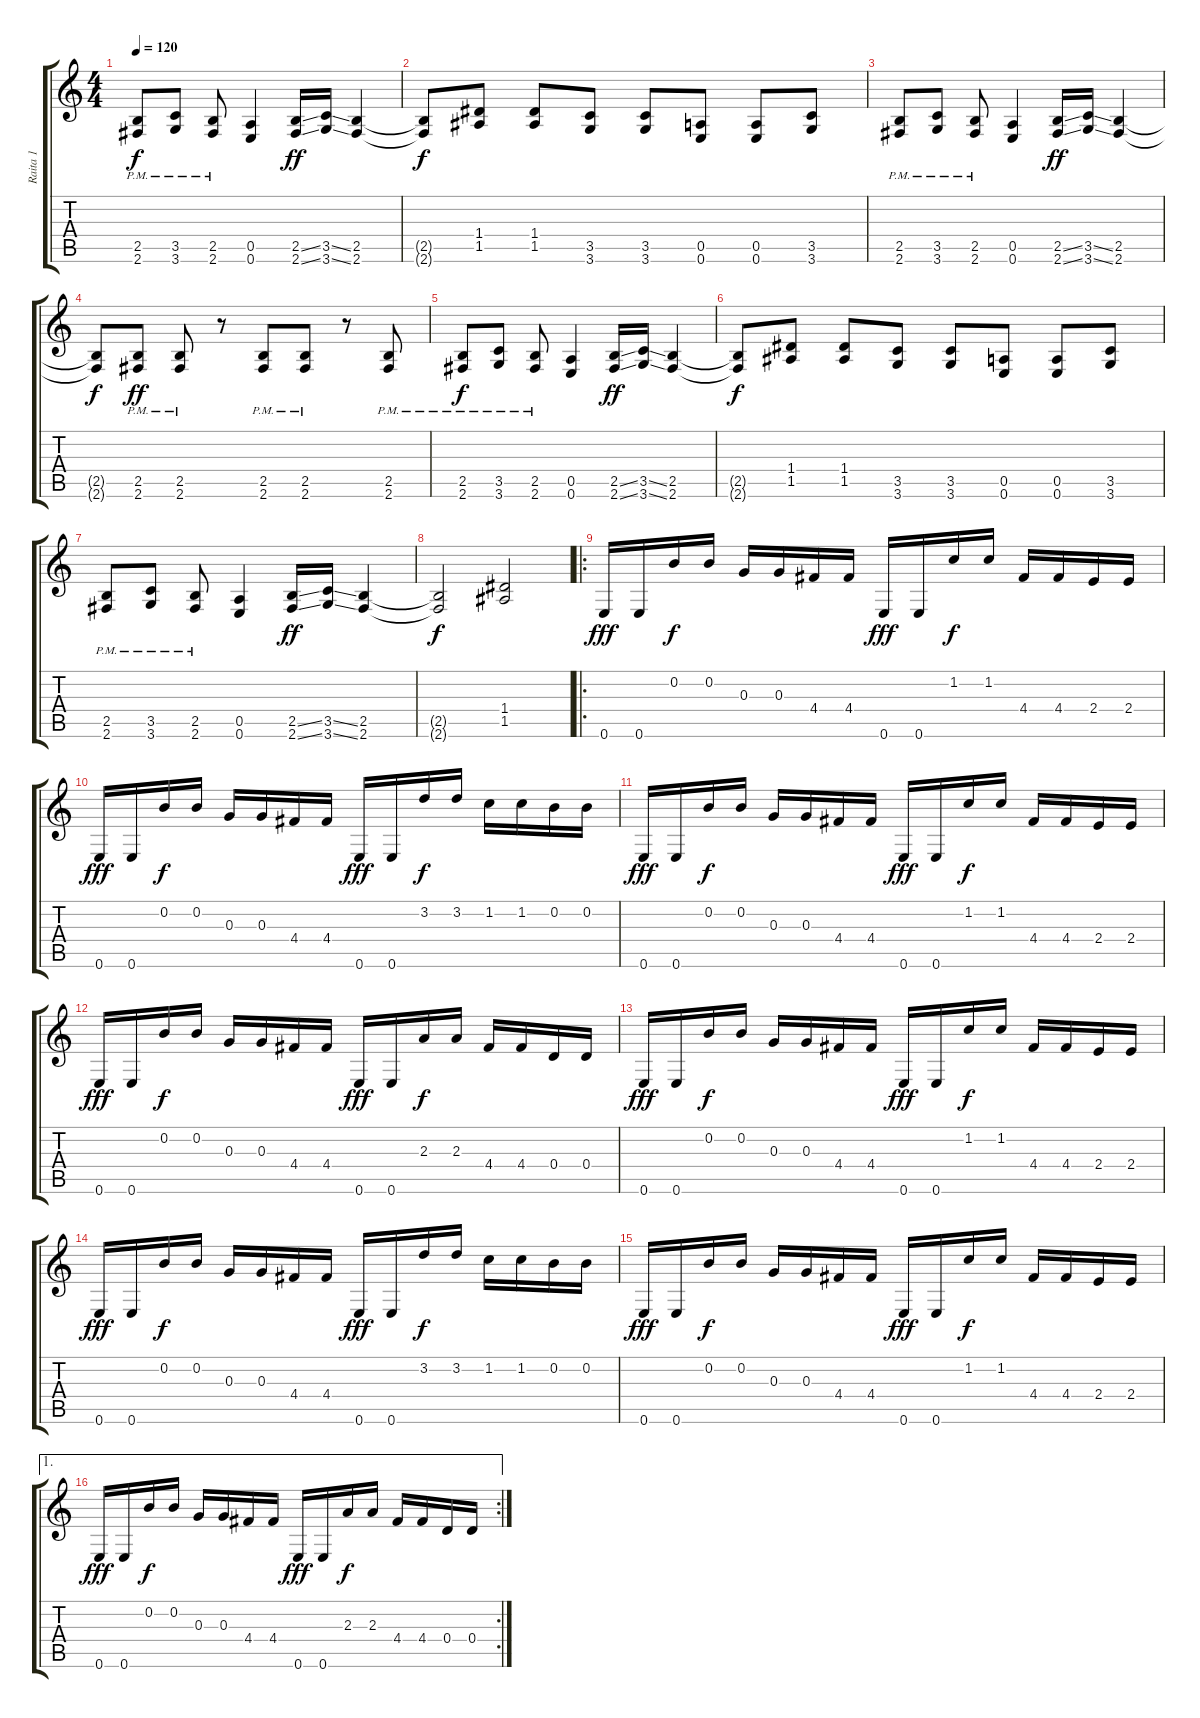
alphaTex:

\track ("Raita 1" "Raita 1") {instrument distortionguitar}
\staff {score tabs}
\tuning (E4 B3 G3 D3 A2 E2) {hide}
\ts (4 4)
\tempo 120
\clef g2
\ks c
(2.5{pm} 2.6{pm}).8{dy f} (3.5{pm} 3.6{pm}).8 (2.5{pm} 2.6{pm}).8 (0.5 0.6).4 (2.5{ss} 2.6{ss}).16{dy ff} (3.5{ss} 3.6{ss}).16 (2.5 2.6).4 |
(2.5{t} 2.6{t}).8{dy f} (1.4 1.5).8 (1.4 1.5).8 (3.5 3.6).8 (3.5 3.6).8 (0.5 0.6).8 (0.5 0.6).8 (3.5 3.6).8 |
(2.5{pm} 2.6{pm}).8 (3.5{pm} 3.6{pm}).8 (2.5{pm} 2.6{pm}).8 (0.5 0.6).4 (2.5{ss} 2.6{ss}).16{dy ff} (3.5{ss} 3.6{ss}).16 (2.5 2.6).4 |
(2.5{t} 2.6{t}).8{dy f} (2.5{pm} 2.6{pm}).8{dy ff} (2.5{pm} 2.6{pm}).8 r.8 (2.5{pm} 2.6{pm}).8 (2.5{pm} 2.6{pm}).8 r.8 (2.5{pm} 2.6{pm}).8 |
(2.5{pm} 2.6{pm}).8{dy f} (3.5{pm} 3.6{pm}).8 (2.5{pm} 2.6{pm}).8 (0.5 0.6).4 (2.5{ss} 2.6{ss}).16{dy ff} (3.5{ss} 3.6{ss}).16 (2.5 2.6).4 |
(2.5{t} 2.6{t}).8{dy f} (1.4 1.5).8 (1.4 1.5).8 (3.5 3.6).8 (3.5 3.6).8 (0.5 0.6).8 (0.5 0.6).8 (3.5 3.6).8 |
(2.5{pm} 2.6{pm}).8 (3.5{pm} 3.6{pm}).8 (2.5{pm} 2.6{pm}).8 (0.5 0.6).4 (2.5{ss} 2.6{ss}).16{dy ff} (3.5{ss} 3.6{ss}).16 (2.5 2.6).4 |
(2.5{t} 2.6{t}).2{dy f} (1.4 1.5).2 |
\ro
0.6.16{dy fff} 0.6.16 0.2.16{dy f} 0.2.16 0.3.16 0.3.16 4.4.16 4.4.16 0.6.16{dy fff} 0.6.16 1.2.16{dy f} 1.2.16 4.4.16 4.4.16 2.4.16 2.4.16 |
0.6.16{dy fff} 0.6.16 0.2.16{dy f} 0.2.16 0.3.16 0.3.16 4.4.16 4.4.16 0.6.16{dy fff} 0.6.16 3.2.16{dy f} 3.2.16 1.2.16 1.2.16 0.2.16 0.2.16 |
0.6.16{dy fff} 0.6.16 0.2.16{dy f} 0.2.16 0.3.16 0.3.16 4.4.16 4.4.16 0.6.16{dy fff} 0.6.16 1.2.16{dy f} 1.2.16 4.4.16 4.4.16 2.4.16 2.4.16 |
0.6.16{dy fff} 0.6.16 0.2.16{dy f} 0.2.16 0.3.16 0.3.16 4.4.16 4.4.16 0.6.16{dy fff} 0.6.16 2.3.16{dy f} 2.3.16 4.4.16 4.4.16 0.4.16 0.4.16 |
0.6.16{dy fff} 0.6.16 0.2.16{dy f} 0.2.16 0.3.16 0.3.16 4.4.16 4.4.16 0.6.16{dy fff} 0.6.16 1.2.16{dy f} 1.2.16 4.4.16 4.4.16 2.4.16 2.4.16 |
0.6.16{dy fff} 0.6.16 0.2.16{dy f} 0.2.16 0.3.16 0.3.16 4.4.16 4.4.16 0.6.16{dy fff} 0.6.16 3.2.16{dy f} 3.2.16 1.2.16 1.2.16 0.2.16 0.2.16 |
0.6.16{dy fff} 0.6.16 0.2.16{dy f} 0.2.16 0.3.16 0.3.16 4.4.16 4.4.16 0.6.16{dy fff} 0.6.16 1.2.16{dy f} 1.2.16 4.4.16 4.4.16 2.4.16 2.4.16 |
\ae 1
\rc 2
0.6.16{dy fff} 0.6.16 0.2.16{dy f} 0.2.16 0.3.16 0.3.16 4.4.16 4.4.16 0.6.16{dy fff} 0.6.16 2.3.16{dy f} 2.3.16 4.4.16 4.4.16 0.4.16 0.4.16
